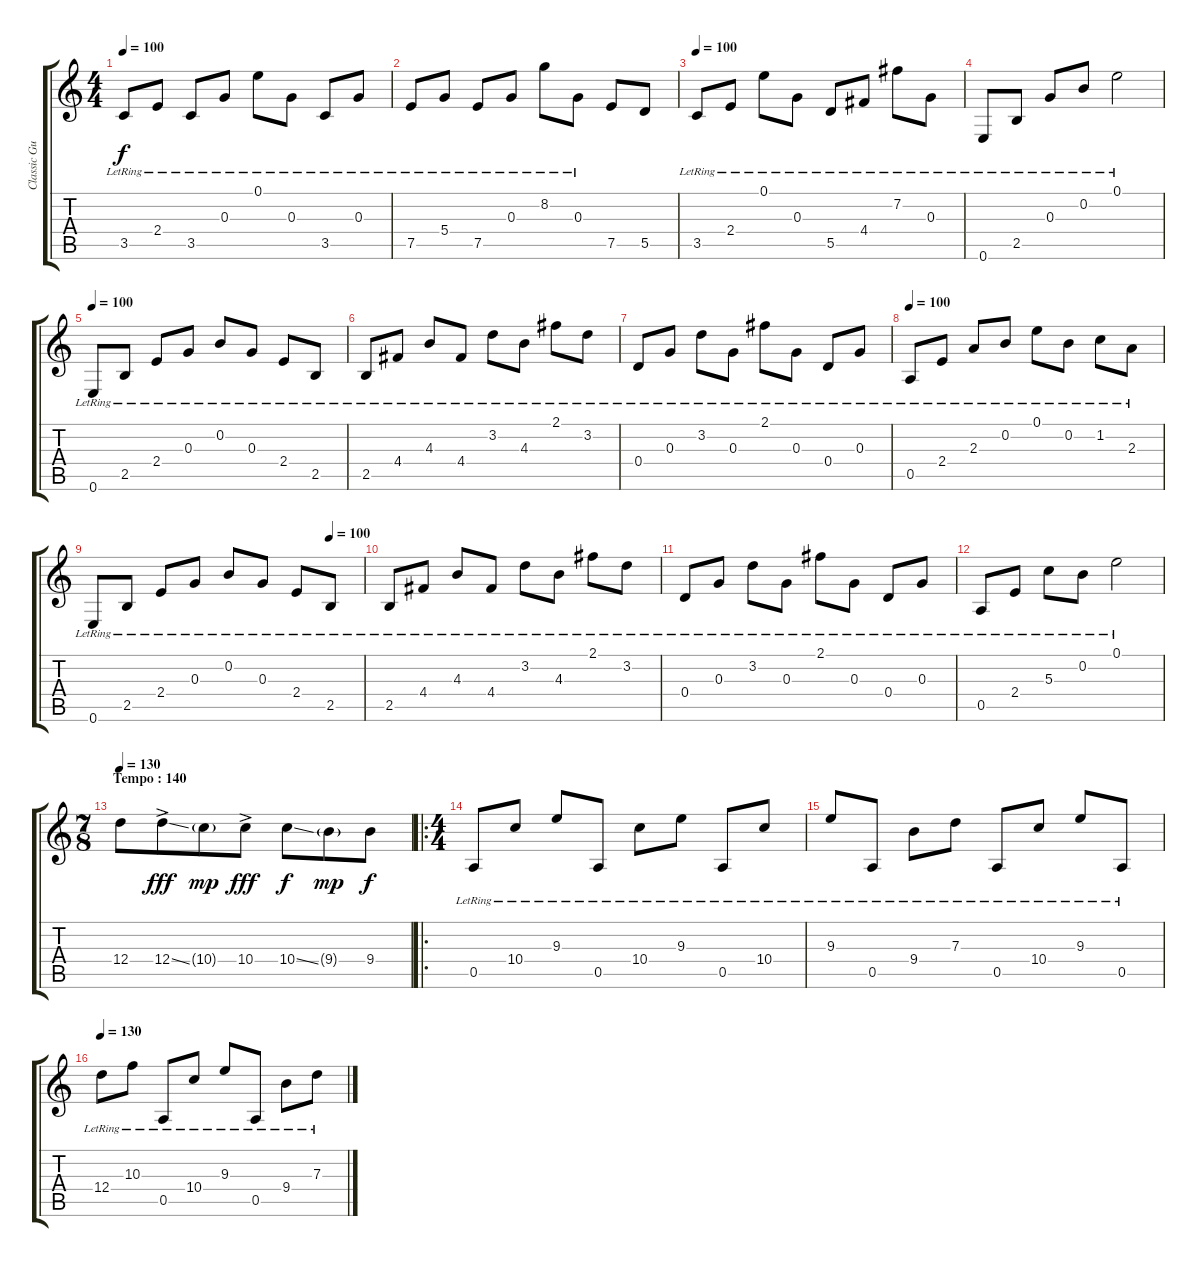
\track ("Classic Guitar 1" "Classic Gu") {instrument acousticguitarsteel}
\staff {score tabs}
\tuning (E4 B3 G3 D3 A2 E2) {hide}
\ts (4 4)
\tempo 100
\clef g2
\ks c
3.5{lr}.8{dy f} 2.4{lr}.8 3.5{lr}.8 0.3{lr}.8 0.1{lr}.8 0.3{lr}.8 3.5{lr}.8 0.3{lr}.8 |
7.5{lr}.8 5.4{lr}.8 7.5{lr}.8 0.3{lr}.8 8.2{lr}.8 0.3{lr}.8 7.5.8 5.5.8 |
\tempo 100
3.5{lr}.8 2.4{lr}.8 0.1{lr}.8 0.3{lr}.8 5.5{lr}.8 4.4{lr}.8 7.2{lr}.8 0.3{lr}.8 |
0.6{lr}.8 2.5{lr}.8 0.3{lr}.8 0.2{lr}.8 0.1{lr}.2 |
\tempo 100
0.6{lr}.8 2.5{lr}.8 2.4{lr}.8 0.3{lr}.8 0.2{lr}.8 0.3{lr}.8 2.4{lr}.8 2.5{lr}.8 |
2.5{lr}.8 4.4{lr}.8 4.3{lr}.8 4.4{lr}.8 3.2{lr}.8 4.3{lr}.8 2.1{lr}.8 3.2{lr}.8 |
0.4{lr}.8 0.3{lr}.8 3.2{lr}.8 0.3{lr}.8 2.1{lr}.8 0.3{lr}.8 0.4{lr}.8 0.3{lr}.8 |
\tempo 100
0.5{lr}.8 2.4{lr}.8 2.3{lr}.8 0.2{lr}.8 0.1{lr}.8 0.2{lr}.8 1.2{lr}.8 2.3{lr}.8 |
\tempo (100 0.875)
0.6{lr}.8 2.5{lr}.8 2.4{lr}.8 0.3{lr}.8 0.2{lr}.8 0.3{lr}.8 2.4{lr}.8 2.5{lr}.8 |
2.5{lr}.8 4.4{lr}.8 4.3{lr}.8 4.4{lr}.8 3.2{lr}.8 4.3{lr}.8 2.1{lr}.8 3.2{lr}.8 |
0.4{lr}.8 0.3{lr}.8 3.2{lr}.8 0.3{lr}.8 2.1{lr}.8 0.3{lr}.8 0.4{lr}.8 0.3{lr}.8 |
0.5{lr}.8 2.4{lr}.8 5.3{lr}.8 0.2{lr}.8 0.1{lr}.2 |
\ts (7 8)
\section ("" "Tempo : 140")
\tempo 130
12.4.8 12.4{ss ac}.8{dy fff} 10.4{g}.8{dy mp} 10.4{ac}.8{dy fff} 10.4{ss}.8{dy f} 9.4{g}.8{dy mp} 9.4.8{dy f} |
\ro
\ts (4 4)
0.5{lr}.8 10.4{lr}.8 9.3{lr}.8 0.5{lr}.8 10.4{lr}.8 9.3{lr}.8 0.5{lr}.8 10.4{lr}.8 |
9.3{lr}.8 0.5{lr}.8 9.4{lr}.8 7.3{lr}.8 0.5{lr}.8 10.4{lr}.8 9.3{lr}.8 0.5{lr}.8 |
\tempo 130
12.4{lr}.8 10.3{lr}.8 0.5{lr}.8 10.4{lr}.8 9.3{lr}.8 0.5{lr}.8 9.4{lr}.8 7.3{lr}.8
